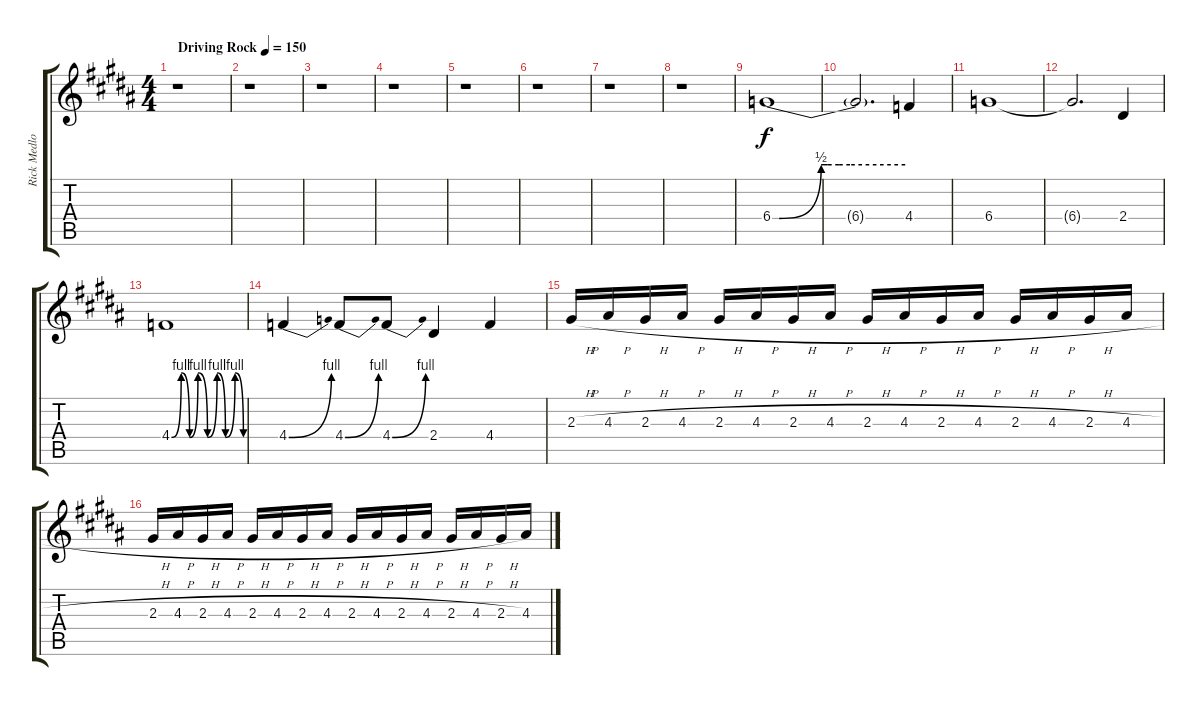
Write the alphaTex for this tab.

\track ("Rick Medlocke Guitar" "Rick Medlo") {instrument overdrivenguitar}
\staff {score tabs}
\tuning (Eb4 Bb3 Gb3 Db3 Ab2 Eb2) {hide}
\ts (4 4)
\tempo (150 "Driving Rock")
\clef g2
\ks b
r.1{dy f instrument overdrivenguitar} |
r.1 |
r.1 |
r.1 |
r.1 |
r.1 |
r.1 |
r.1 |
6.4{be (custom 0 0 3 0 22 2 25 2 30 2 35 2 60 2)}.1 |
6.4{t}.2{d} 4.4.4 |
6.4.1 |
6.4{t}.2{d} 2.4.4 |
4.4{be (custom 0 0 8 4 15 0 22 4 30 0 38 4 45 0 53 4 60 0)}.1 |
4.4{be (bend 0 0 60 4)}.4 4.4{be (bend 0 0 60 4)}.8 4.4{be (bend 0 0 60 4)}.8 2.4.4 4.4.4 |
2.3{h}.16 4.3{h}.16 2.3{h}.16 4.3{h}.16 2.3{h}.16 4.3{h}.16 2.3{h}.16 4.3{h}.16 2.3{h}.16 4.3{h}.16 2.3{h}.16 4.3{h}.16 2.3{h}.16 4.3{h}.16 2.3{h}.16 4.3{h}.16 |
2.3{h}.16 4.3{h}.16 2.3{h}.16 4.3{h}.16 2.3{h}.16 4.3{h}.16 2.3{h}.16 4.3{h}.16 2.3{h}.16 4.3{h}.16 2.3{h}.16 4.3{h}.16 2.3{h}.16 4.3{h}.16 2.3{h}.16 4.3.16
